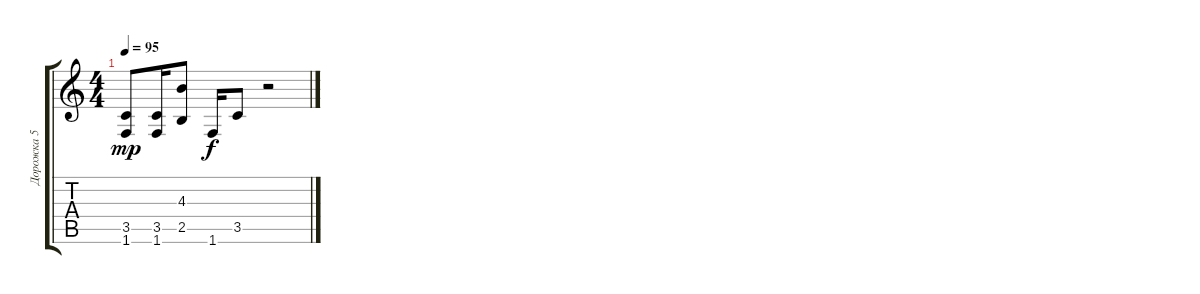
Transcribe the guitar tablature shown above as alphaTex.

\track ("Дорожка 5" "Дорожка 5") {instrument distortionguitar}
\staff {score tabs}
\tuning (E4 B3 G3 D3 A2 E2) {hide}
\ts (4 4)
\tempo 95
\clef g2
\ks c
(3.5 1.6).8{dy mp} (3.5 1.6).16 (4.3 2.5).8 1.6.16{dy f} 3.5.8 r.2
